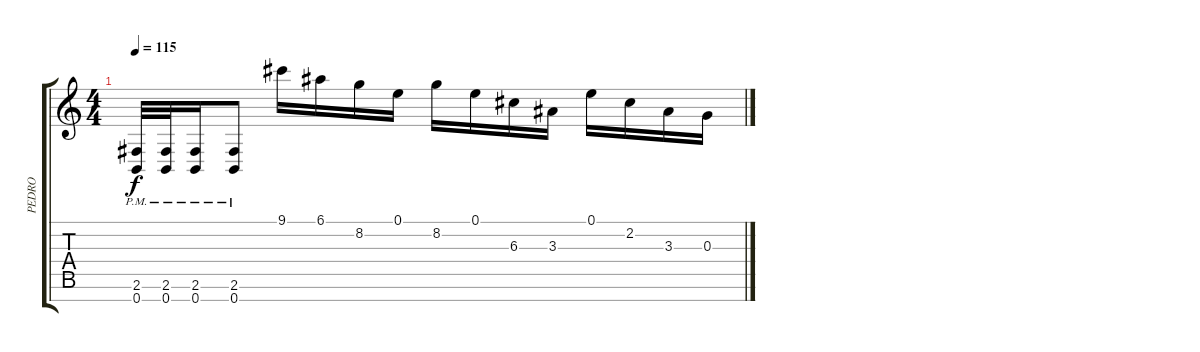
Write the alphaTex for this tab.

\track ("PEDRO" "PEDRO") {instrument distortionguitar}
\staff {score tabs}
\tuning (E4 B3 G3 D3 A2 E2 B1) {hide}
\ts (4 4)
\tempo 115
\clef g2
\ks c
(2.6{pm} 0.7{pm}).32{dy f} (2.6{pm} 0.7{pm}).32 (2.6{pm} 0.7{pm}).16 (2.6{pm} 0.7{pm}).8 9.1.16 6.1.16 8.2.16 0.1.16 8.2.16 0.1.16 6.3.16 3.3.16 0.1.16 2.2.16 3.3.16 0.3.16
